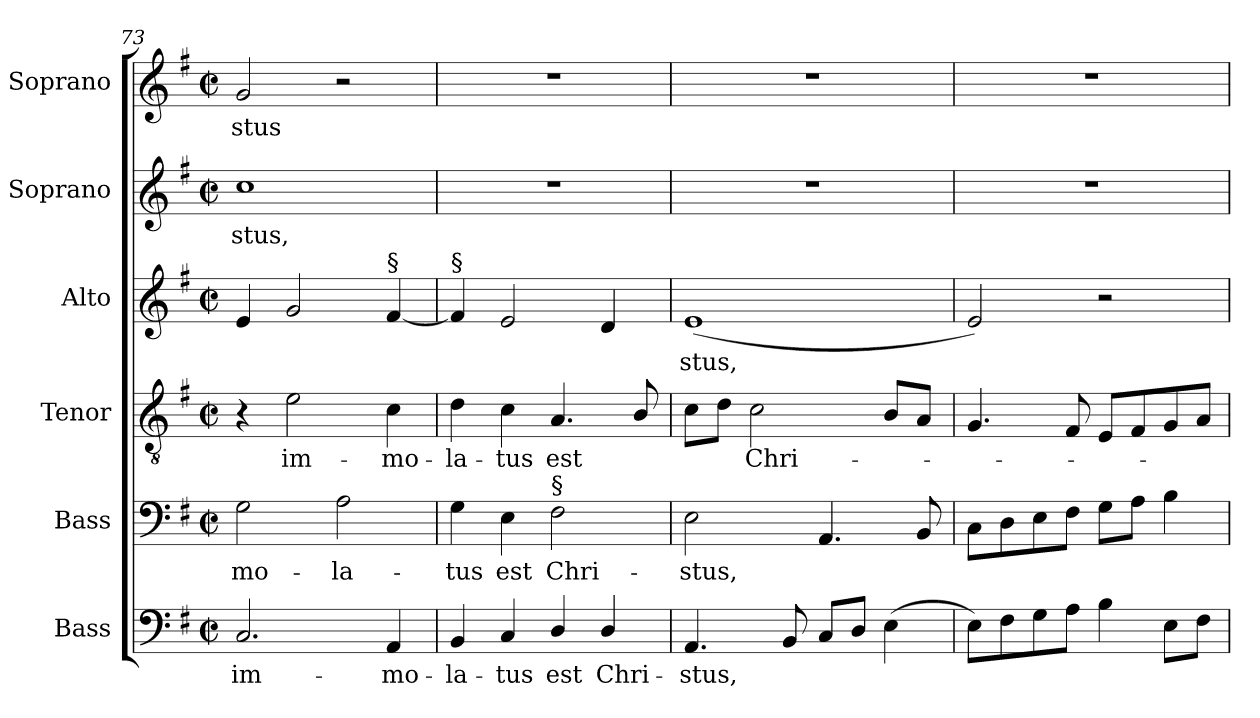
**kern	**text	**kern	**text	**kern	**text	**kern	**text	**kern	**text	**kern	**text
*part6	*part6	*part5	*part5	*part4	*part4	*part3	*part3	*part2	*part2	*part1	*part1
*staff6	*staff6	*staff5	*staff5	*staff4	*staff4	*staff3	*staff3	*staff2	*staff2	*staff1	*staff1
*I"Bass	*	*I"Bass	*	*I"Tenor	*	*I"Alto	*	*I"Soprano	*	*I"Soprano	*
*I'B.	*	*I'B.	*	*I'T.	*	*I'A.	*	*I'S.	*	*I'S.	*
!!LO:LB:g=z
*clefF4	*	*clefF4	*	*clefGv2	*	*clefG2	*	*clefG2	*	*clefG2	*
*	*	*	*	*ITrd7c12	*	*	*	*	*	*	*
*k[f#]	*	*k[f#]	*	*k[f#]	*	*k[f#]	*	*k[f#]	*	*k[f#]	*
*G:	*	*G:	*	*G:	*	*G:	*	*G:	*	*G:	*
*M2/2	*	*M2/2	*	*M2/2	*	*M2/2	*	*M2/2	*	*M2/2	*
*met(c|)	*	*met(c|)	*	*met(c|)	*	*met(c|)	*	*met(c|)	*	*met(c|)	*
=73	=73	=73	=73	=73	=73	=73	=73	=73	=73	=73	=73
!	!LO:LY:b:color=#000000	!	!	!	!	!	!	!	!	!	!
!	!	!	!LO:LY:b:color=#000000	!	!	!	!	!	!	!	!
!	!	!	!	!	!	!	!	!	!LO:LY:b:color=#000000	!	!
!	!	!	!	!	!	!	!	!	!	!	!LO:LY:b:color=#000000
2.Ci/	im-	2Gi\	-mo-	4r	.	4ei/	.	1cci	-stus,	2gi/	-stus
!	!	!	!	!	!LO:LY:b:color=#000000	!	!	!	!	!	!
.	.	.	.	2Ei\	im-	2gi/	.	.	.	.	.
!	!	!	!LO:LY:b:color=#000000	!	!	!	!	!	!	!	!
.	.	2Ai\	-la-	.	.	.	.	.	.	2r	.
!	!LO:LY:b:color=#000000	!	!	!	!	!	!	!	!	!	!
!	!	!	!	!	!	!LO:TX:a:t=§	!	!	!	!	!
!	!	!	!	!	!LO:LY:b:color=#000000	!	!	!	!	!	!
4AAi/	-mo-	.	.	4Ci\	-mo-	[4f#i/	.	.	.	.	.
=74	=74	=74	=74	=74	=74	=74	=74	=74	=74	=74	=74
!	!LO:LY:b:color=#000000	!	!	!	!	!	!	!	!	!	!
!	!	!	!LO:LY:b:color=#000000	!	!	!	!	!	!	!	!
!	!	!	!	!	!	!LO:TX:a:t=§	!	!	!	!	!
!	!	!	!	!	!LO:LY:b:color=#000000	!	!	!	!	!	!
4BBi/	-la-	4Gi\	-tus	4Di\	-la-	4f#i/]	.	1r	.	1r	.
!	!LO:LY:b:color=#000000	!	!	!	!	!	!	!	!	!	!
!	!	!	!LO:LY:b:color=#000000	!	!	!	!	!	!	!	!
!	!	!	!	!	!LO:LY:b:color=#000000	!	!	!	!	!	!
4Ci/	-tus	4Ei\	est	4Ci\	-tus	2ei/	.	.	.	.	.
!	!LO:LY:b:color=#000000	!	!	!	!	!	!	!	!	!	!
!	!	!	!LO:LY:b:color=#000000	!	!	!	!	!	!	!	!
!	!	!LO:TX:a:t=§	!	!	!	!	!	!	!	!	!
!	!	!	!	!	!LO:LY:b:color=#000000	!	!	!	!	!	!
4Di/	est	2F#i\	Chri-	4.AAi/	est	.	.	.	.	.	.
!	!LO:LY:b:color=#000000	!	!	!	!	!	!	!	!	!	!
4Di/	Chri-	.	.	.	.	4di/	.	.	.	.	.
.	.	.	.	8BBi/	.	.	.	.	.	.	.
=75	=75	=75	=75	=75	=75	=75	=75	=75	=75	=75	=75
!	!LO:LY:b:color=#000000	!	!	!	!	!	!	!	!	!	!
!	!	!	!LO:LY:b:color=#000000	!	!	!	!	!	!	!	!
!	!	!	!	!	!	!	!LO:LY:b:color=#000000	!	!	!	!
4.AAi/	-stus,	2Ei\	-stus,	8Ci\L	.	(1ei	-stus,	1r	.	1r	.
.	.	.	.	8Di\J	.	.	.	.	.	.	.
!	!	!	!	!	!LO:LY:b:color=#000000	!	!	!	!	!	!
.	.	.	.	2Ci\	Chri-	.	.	.	.	.	.
8BBi/	.	.	.	.	.	.	.	.	.	.	.
8Ci/L	.	4.AAi/	.	.	.	.	.	.	.	.	.
8Di/J	.	.	.	.	.	.	.	.	.	.	.
(4Ei\	.	.	.	8BBi/L	.	.	.	.	.	.	.
.	.	8BBi/	.	8AAi/J	.	.	.	.	.	.	.
=76	=76	=76	=76	=76	=76	=76	=76	=76	=76	=76	=76
8Ei\L)	.	8Ci\L	.	4.GGi/	.	2ei/)	.	1r	.	1r	.
8F#i\	.	8Di\	.	.	.	.	.	.	.	.	.
8Gi\	.	8Ei\	.	.	.	.	.	.	.	.	.
8Ai\J	.	8F#i\J	.	8FF#i/	.	.	.	.	.	.	.
4Bi\	.	8Gi\L	.	8EEi/L	.	2r	.	.	.	.	.
.	.	8Ai\J	.	8FF#i/	.	.	.	.	.	.	.
8Ei\L	.	4Bi\	.	8GGi/	.	.	.	.	.	.	.
8F#i\J	.	.	.	8AAi/J	.	.	.	.	.	.	.
=	=	=	=	=	=	=	=	=	=	=	=
*-	*-	*-	*-	*-	*-	*-	*-	*-	*-	*-	*-
